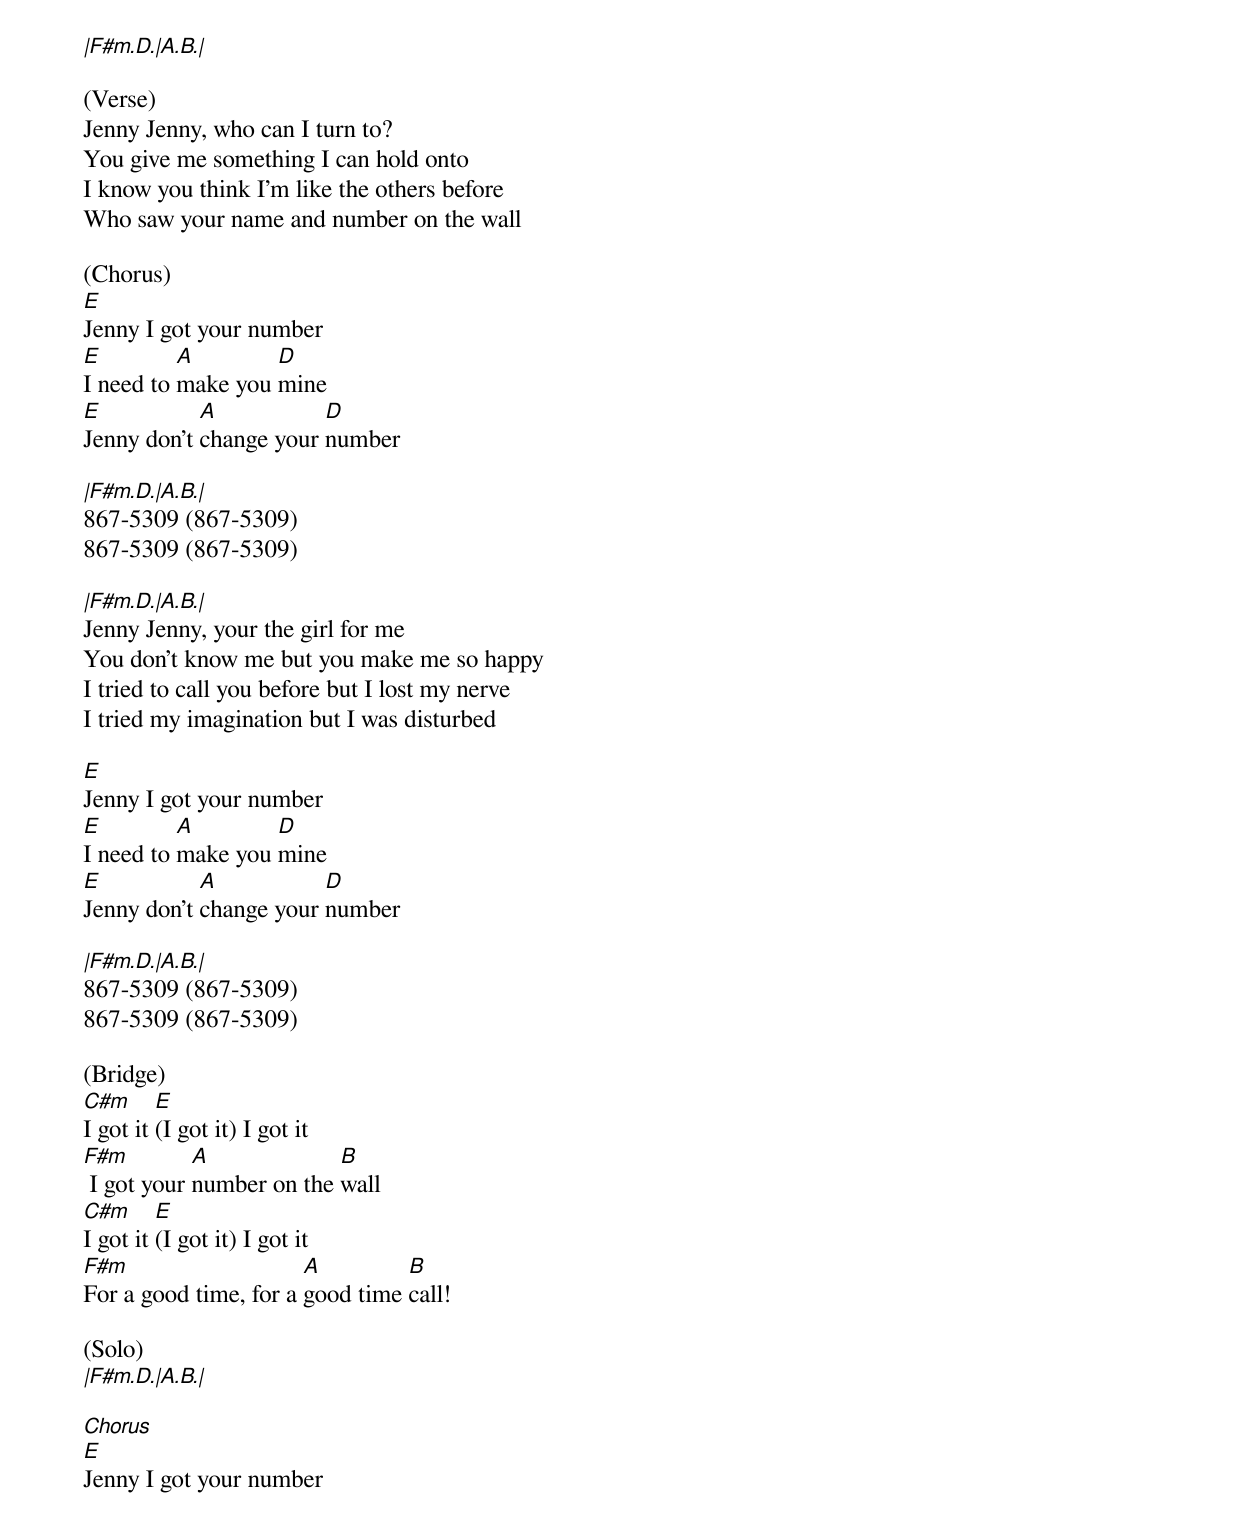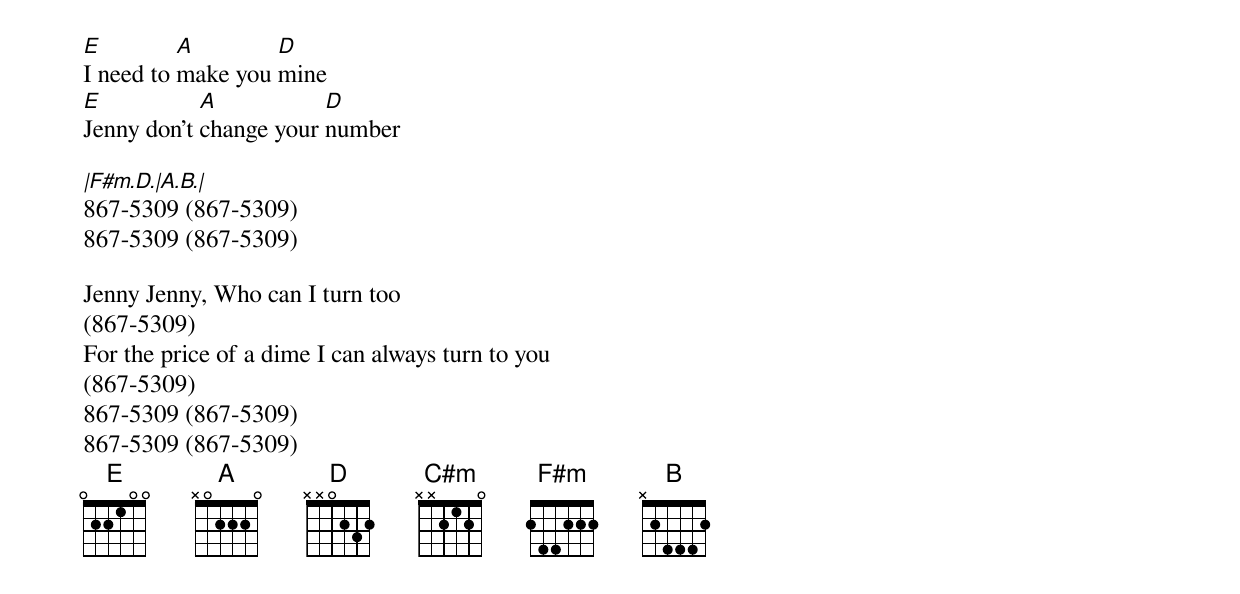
[|F#m.D.|A.B.|]

(Verse)
Jenny Jenny, who can I turn to?
You give me something I can hold onto
I know you think I'm like the others before
Who saw your name and number on the wall

(Chorus)
[E]Jenny I got your number
[E]I need to [A]make you [D]mine
[E]Jenny don't [A]change your [D]number

[|F#m.D.|A.B.|]
867-5309 (867-5309)
867-5309 (867-5309)

[|F#m.D.|A.B.|]
Jenny Jenny, your the girl for me
You don't know me but you make me so happy
I tried to call you before but I lost my nerve
I tried my imagination but I was disturbed

[E]Jenny I got your number
[E]I need to [A]make you [D]mine
[E]Jenny don't [A]change your [D]number

[|F#m.D.|A.B.|]
867-5309 (867-5309)
867-5309 (867-5309)

(Bridge)
[C#m]I got it [E](I got it) I got it
[F#m] I got your [A]number on the [B]wall
[C#m]I got it [E](I got it) I got it
[F#m]For a good time, for a [A]good time [B]call!

(Solo)
[|F#m.D.|A.B.|]

[Chorus]
[E]Jenny I got your number
[E]I need to [A]make you [D]mine
[E]Jenny don't [A]change your [D]number

[|F#m.D.|A.B.|]
867-5309 (867-5309)
867-5309 (867-5309)

Jenny Jenny, Who can I turn too
(867-5309)
For the price of a dime I can always turn to you
(867-5309)
867-5309 (867-5309)
867-5309 (867-5309)
